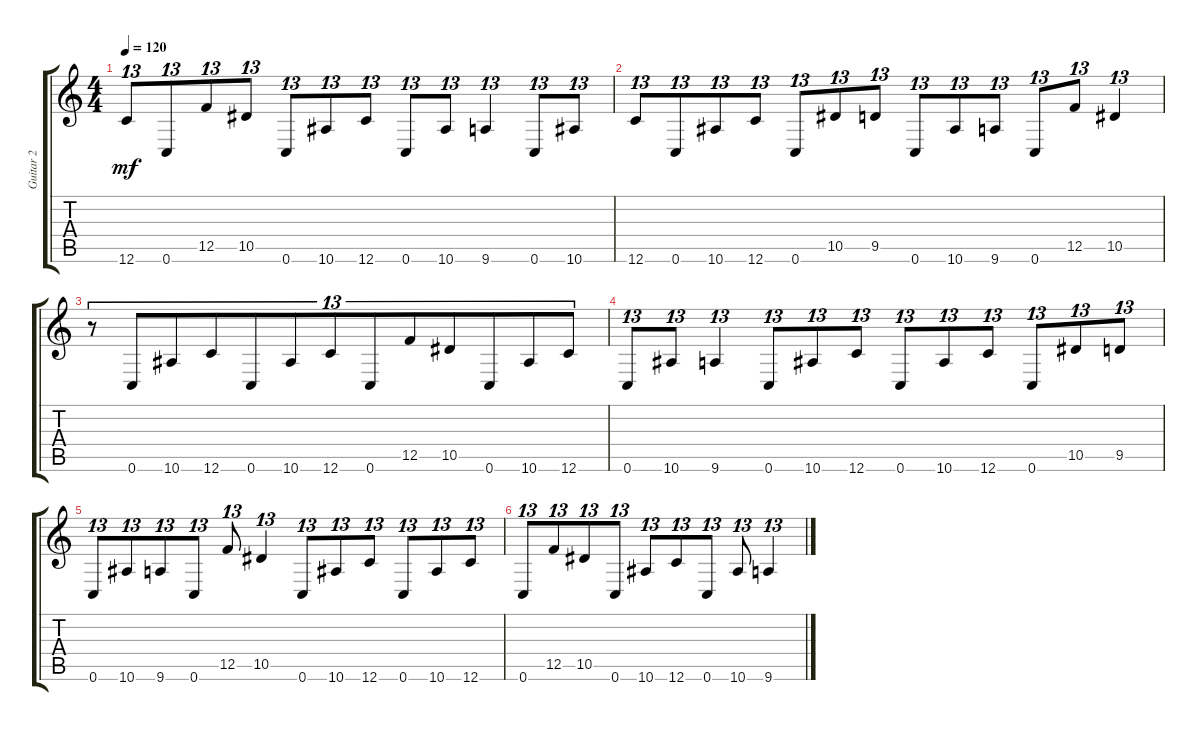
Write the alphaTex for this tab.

\track ("Guitar 2" "Guitar 2") {instrument distortionguitar}
\staff {score tabs}
\tuning (C4 G3 Eb3 Bb2 F2 C2) {hide}
\ts (4 4)
\tempo 120
\clef g2
\ks c
12.6.8{tu (13 8) dy mf} 0.6.8{tu (13 8)} 12.5.8{tu (13 8)} 10.5.8{tu (13 8)} 0.6.8{tu (13 8)} 10.6.8{tu (13 8)} 12.6.8{tu (13 8)} 0.6.8{tu (13 8)} 10.6.8{tu (13 8)} 9.6.4{tu (13 8)} 0.6.8{tu (13 8)} 10.6.8{tu (13 8)} |
12.6.8{tu (13 8)} 0.6.8{tu (13 8)} 10.6.8{tu (13 8)} 12.6.8{tu (13 8)} 0.6.8{tu (13 8)} 10.5.8{tu (13 8)} 9.5.8{tu (13 8)} 0.6.8{tu (13 8)} 10.6.8{tu (13 8)} 9.6.8{tu (13 8)} 0.6.8{tu (13 8)} 12.5.8{tu (13 8)} 10.5.4{tu (13 8)} |
r.8{tu (13 8)} 0.6.8{tu (13 8)} 10.6.8{tu (13 8)} 12.6.8{tu (13 8)} 0.6.8{tu (13 8)} 10.6.8{tu (13 8)} 12.6.8{tu (13 8)} 0.6.8{tu (13 8)} 12.5.8{tu (13 8)} 10.5.8{tu (13 8)} 0.6.8{tu (13 8)} 10.6.8{tu (13 8)} 12.6.8{tu (13 8)} |
0.6.8{tu (13 8)} 10.6.8{tu (13 8)} 9.6.4{tu (13 8)} 0.6.8{tu (13 8)} 10.6.8{tu (13 8)} 12.6.8{tu (13 8)} 0.6.8{tu (13 8)} 10.6.8{tu (13 8)} 12.6.8{tu (13 8)} 0.6.8{tu (13 8)} 10.5.8{tu (13 8)} 9.5.8{tu (13 8)} |
0.6.8{tu (13 8)} 10.6.8{tu (13 8)} 9.6.8{tu (13 8)} 0.6.8{tu (13 8)} 12.5.8{tu (13 8)} 10.5.4{tu (13 8)} 0.6.8{tu (13 8)} 10.6.8{tu (13 8)} 12.6.8{tu (13 8)} 0.6.8{tu (13 8)} 10.6.8{tu (13 8)} 12.6.8{tu (13 8)} |
0.6.8{tu (13 8)} 12.5.8{tu (13 8)} 10.5.8{tu (13 8)} 0.6.8{tu (13 8)} 10.6.8{tu (13 8)} 12.6.8{tu (13 8)} 0.6.8{tu (13 8)} 10.6.8{tu (13 8)} 9.6.4{tu (13 8)}
